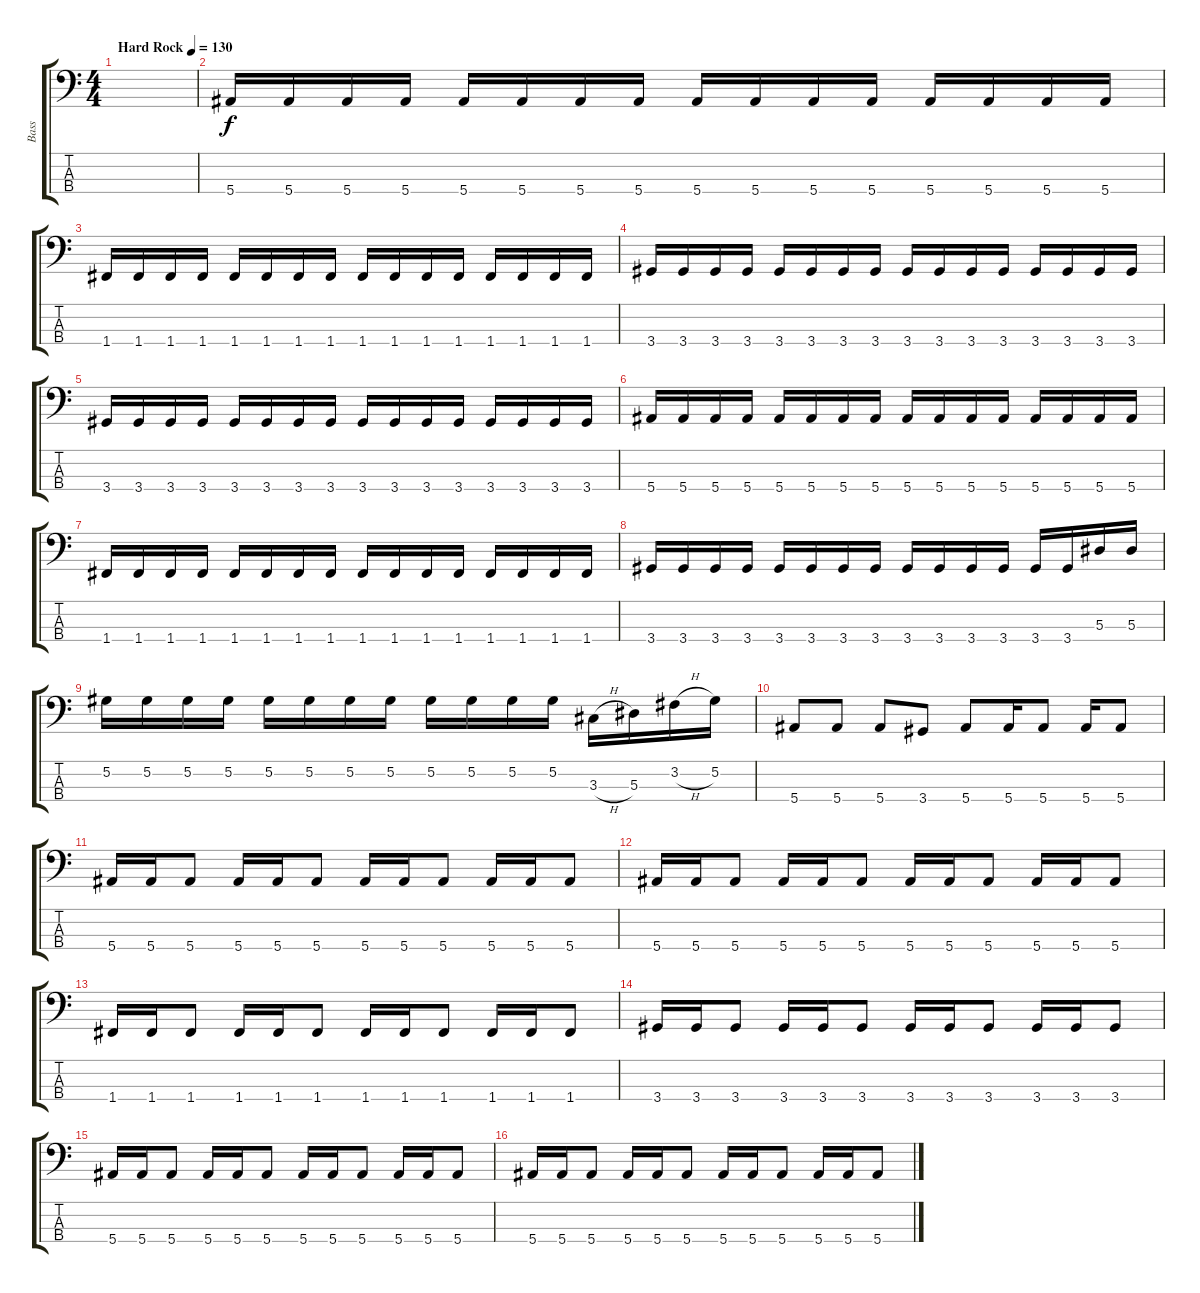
\track ("Bass" "Bass") {instrument electricbassfinger}
\staff {score tabs}
\tuning (Ab2 Eb2 Bb1 F1) {hide}
\ts (4 4)
\tempo (130 "Hard Rock")
\clef f4
\ks c
|
5.4.16 5.4.16 5.4.16 5.4.16 5.4.16 5.4.16 5.4.16 5.4.16 5.4.16 5.4.16 5.4.16 5.4.16 5.4.16 5.4.16 5.4.16 5.4.16 |
1.4.16 1.4.16 1.4.16 1.4.16 1.4.16 1.4.16 1.4.16 1.4.16 1.4.16 1.4.16 1.4.16 1.4.16 1.4.16 1.4.16 1.4.16 1.4.16 |
3.4.16 3.4.16 3.4.16 3.4.16 3.4.16 3.4.16 3.4.16 3.4.16 3.4.16 3.4.16 3.4.16 3.4.16 3.4.16 3.4.16 3.4.16 3.4.16 |
3.4.16 3.4.16 3.4.16 3.4.16 3.4.16 3.4.16 3.4.16 3.4.16 3.4.16 3.4.16 3.4.16 3.4.16 3.4.16 3.4.16 3.4.16 3.4.16 |
5.4.16 5.4.16 5.4.16 5.4.16 5.4.16 5.4.16 5.4.16 5.4.16 5.4.16 5.4.16 5.4.16 5.4.16 5.4.16 5.4.16 5.4.16 5.4.16 |
1.4.16 1.4.16 1.4.16 1.4.16 1.4.16 1.4.16 1.4.16 1.4.16 1.4.16 1.4.16 1.4.16 1.4.16 1.4.16 1.4.16 1.4.16 1.4.16 |
3.4.16 3.4.16 3.4.16 3.4.16 3.4.16 3.4.16 3.4.16 3.4.16 3.4.16 3.4.16 3.4.16 3.4.16 3.4.16 3.4.16 5.3.16 5.3.16 |
5.2.16 5.2.16 5.2.16 5.2.16 5.2.16 5.2.16 5.2.16 5.2.16 5.2.16 5.2.16 5.2.16 5.2.16 3.3{h}.16 5.3.16 3.2{h}.16 5.2.16 |
5.4.8 5.4.8 5.4.8 3.4.8 5.4.8 5.4.16 5.4.8 5.4.16 5.4.8 |
5.4.16 5.4.16 5.4.8 5.4.16 5.4.16 5.4.8 5.4.16 5.4.16 5.4.8 5.4.16 5.4.16 5.4.8 |
5.4.16 5.4.16 5.4.8 5.4.16 5.4.16 5.4.8 5.4.16 5.4.16 5.4.8 5.4.16 5.4.16 5.4.8 |
1.4.16 1.4.16 1.4.8 1.4.16 1.4.16 1.4.8 1.4.16 1.4.16 1.4.8 1.4.16 1.4.16 1.4.8 |
3.4.16 3.4.16 3.4.8 3.4.16 3.4.16 3.4.8 3.4.16 3.4.16 3.4.8 3.4.16 3.4.16 3.4.8 |
5.4.16 5.4.16 5.4.8 5.4.16 5.4.16 5.4.8 5.4.16 5.4.16 5.4.8 5.4.16 5.4.16 5.4.8 |
5.4.16 5.4.16 5.4.8 5.4.16 5.4.16 5.4.8 5.4.16 5.4.16 5.4.8 5.4.16 5.4.16 5.4.8
